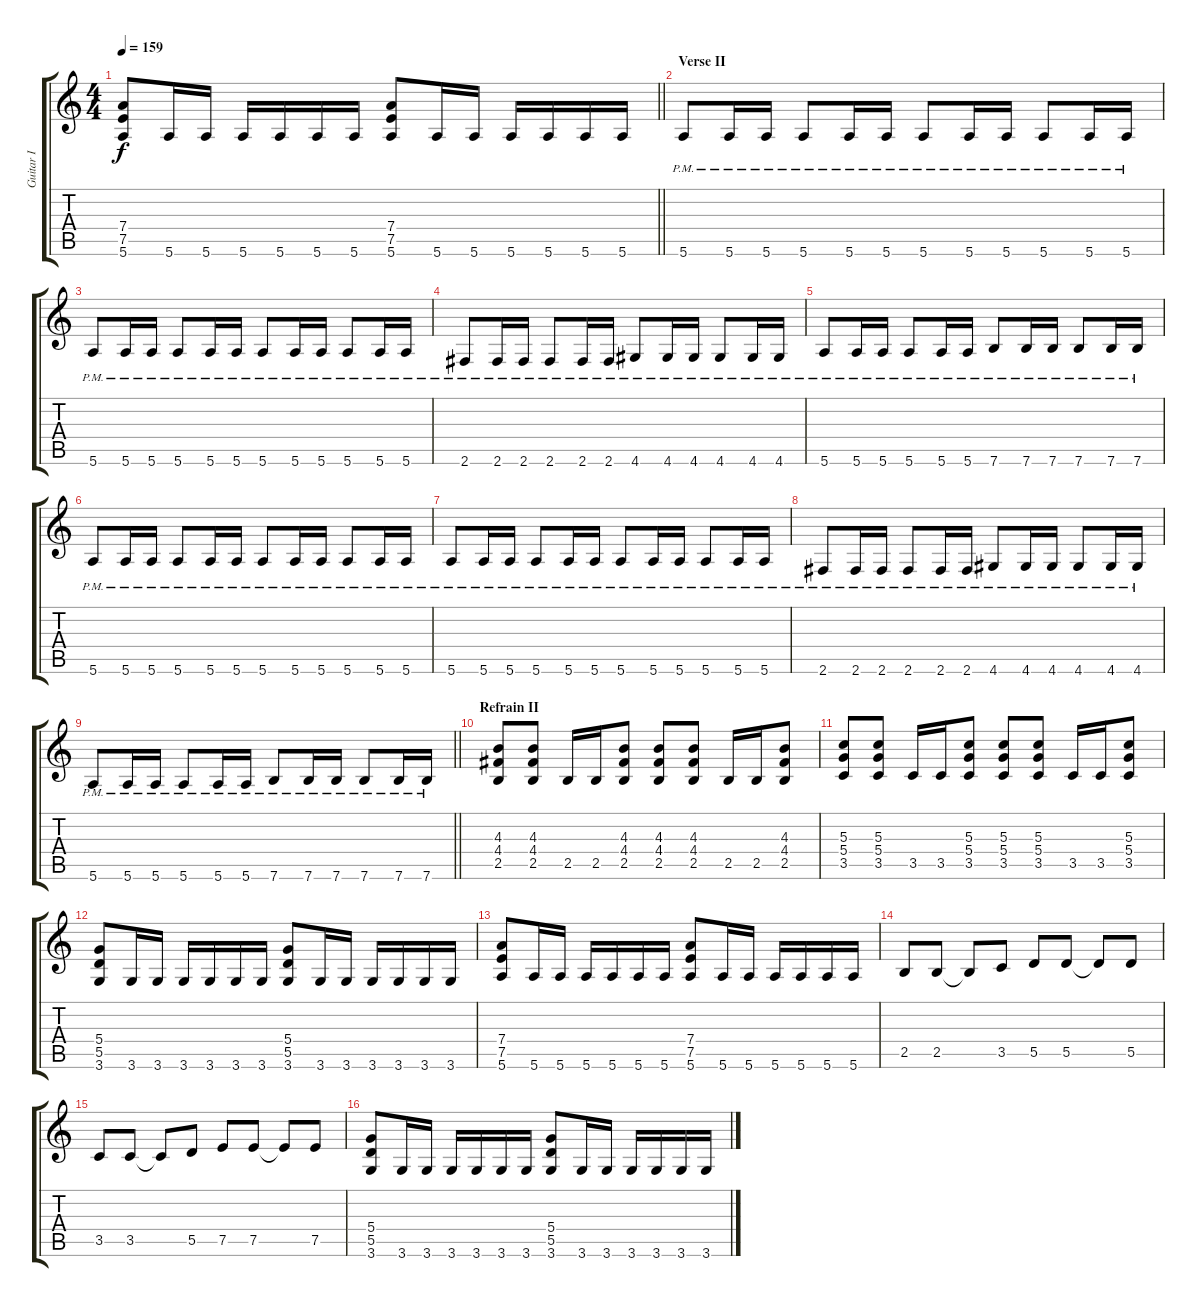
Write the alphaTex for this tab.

\track ("Guitar I" "Guitar I") {instrument distortionguitar}
\staff {score tabs}
\tuning (E4 B3 G3 D3 A2 E2) {hide}
\ts (4 4)
\tempo 159
\clef g2
\barLineRight lightlight
\ks c
(7.4 7.5 5.6).8{dy f} 5.6.16 5.6.16 5.6.16 5.6.16 5.6.16 5.6.16 (7.4 7.5 5.6).8 5.6.16 5.6.16 5.6.16 5.6.16 5.6.16 5.6.16 |
\section ("" "Verse II")
5.6{pm}.8 5.6{pm}.16 5.6{pm}.16 5.6{pm}.8 5.6{pm}.16 5.6{pm}.16 5.6{pm}.8 5.6{pm}.16 5.6{pm}.16 5.6{pm}.8 5.6{pm}.16 5.6{pm}.16 |
5.6{pm}.8 5.6{pm}.16 5.6{pm}.16 5.6{pm}.8 5.6{pm}.16 5.6{pm}.16 5.6{pm}.8 5.6{pm}.16 5.6{pm}.16 5.6{pm}.8 5.6{pm}.16 5.6{pm}.16 |
2.6{pm}.8 2.6{pm}.16 2.6{pm}.16 2.6{pm}.8 2.6{pm}.16 2.6{pm}.16 4.6{pm}.8 4.6{pm}.16 4.6{pm}.16 4.6{pm}.8 4.6{pm}.16 4.6{pm}.16 |
5.6{pm}.8 5.6{pm}.16 5.6{pm}.16 5.6{pm}.8 5.6{pm}.16 5.6{pm}.16 7.6{pm}.8 7.6{pm}.16 7.6{pm}.16 7.6{pm}.8 7.6{pm}.16 7.6{pm}.16 |
5.6{pm}.8 5.6{pm}.16 5.6{pm}.16 5.6{pm}.8 5.6{pm}.16 5.6{pm}.16 5.6{pm}.8 5.6{pm}.16 5.6{pm}.16 5.6{pm}.8 5.6{pm}.16 5.6{pm}.16 |
5.6{pm}.8 5.6{pm}.16 5.6{pm}.16 5.6{pm}.8 5.6{pm}.16 5.6{pm}.16 5.6{pm}.8 5.6{pm}.16 5.6{pm}.16 5.6{pm}.8 5.6{pm}.16 5.6{pm}.16 |
2.6{pm}.8 2.6{pm}.16 2.6{pm}.16 2.6{pm}.8 2.6{pm}.16 2.6{pm}.16 4.6{pm}.8 4.6{pm}.16 4.6{pm}.16 4.6{pm}.8 4.6{pm}.16 4.6{pm}.16 |
\barLineRight lightlight
5.6{pm}.8 5.6{pm}.16 5.6{pm}.16 5.6{pm}.8 5.6{pm}.16 5.6{pm}.16 7.6{pm}.8 7.6{pm}.16 7.6{pm}.16 7.6{pm}.8 7.6{pm}.16 7.6{pm}.16 |
\section ("" "Refrain II")
(4.3 4.4 2.5).8 (4.3 4.4 2.5).8 2.5.16 2.5.16 (4.3 4.4 2.5).8 (4.3 4.4 2.5).8 (4.3 4.4 2.5).8 2.5.16 2.5.16 (4.3 4.4 2.5).8 |
(5.3 5.4 3.5).8 (5.3 5.4 3.5).8 3.5.16 3.5.16 (5.3 5.4 3.5).8 (5.3 5.4 3.5).8 (5.3 5.4 3.5).8 3.5.16 3.5.16 (5.3 5.4 3.5).8 |
(5.4 5.5 3.6).8 3.6.16 3.6.16 3.6.16 3.6.16 3.6.16 3.6.16 (5.4 5.5 3.6).8 3.6.16 3.6.16 3.6.16 3.6.16 3.6.16 3.6.16 |
(7.4 7.5 5.6).8 5.6.16 5.6.16 5.6.16 5.6.16 5.6.16 5.6.16 (7.4 7.5 5.6).8 5.6.16 5.6.16 5.6.16 5.6.16 5.6.16 5.6.16 |
2.5.8 2.5.8 2.5{t}.8 3.5.8 5.5.8 5.5.8 5.5{t}.8 5.5.8 |
3.5.8 3.5.8 3.5{t}.8 5.5.8 7.5.8 7.5.8 7.5{t}.8 7.5.8 |
(5.4 5.5 3.6).8 3.6.16 3.6.16 3.6.16 3.6.16 3.6.16 3.6.16 (5.4 5.5 3.6).8 3.6.16 3.6.16 3.6.16 3.6.16 3.6.16 3.6.16
